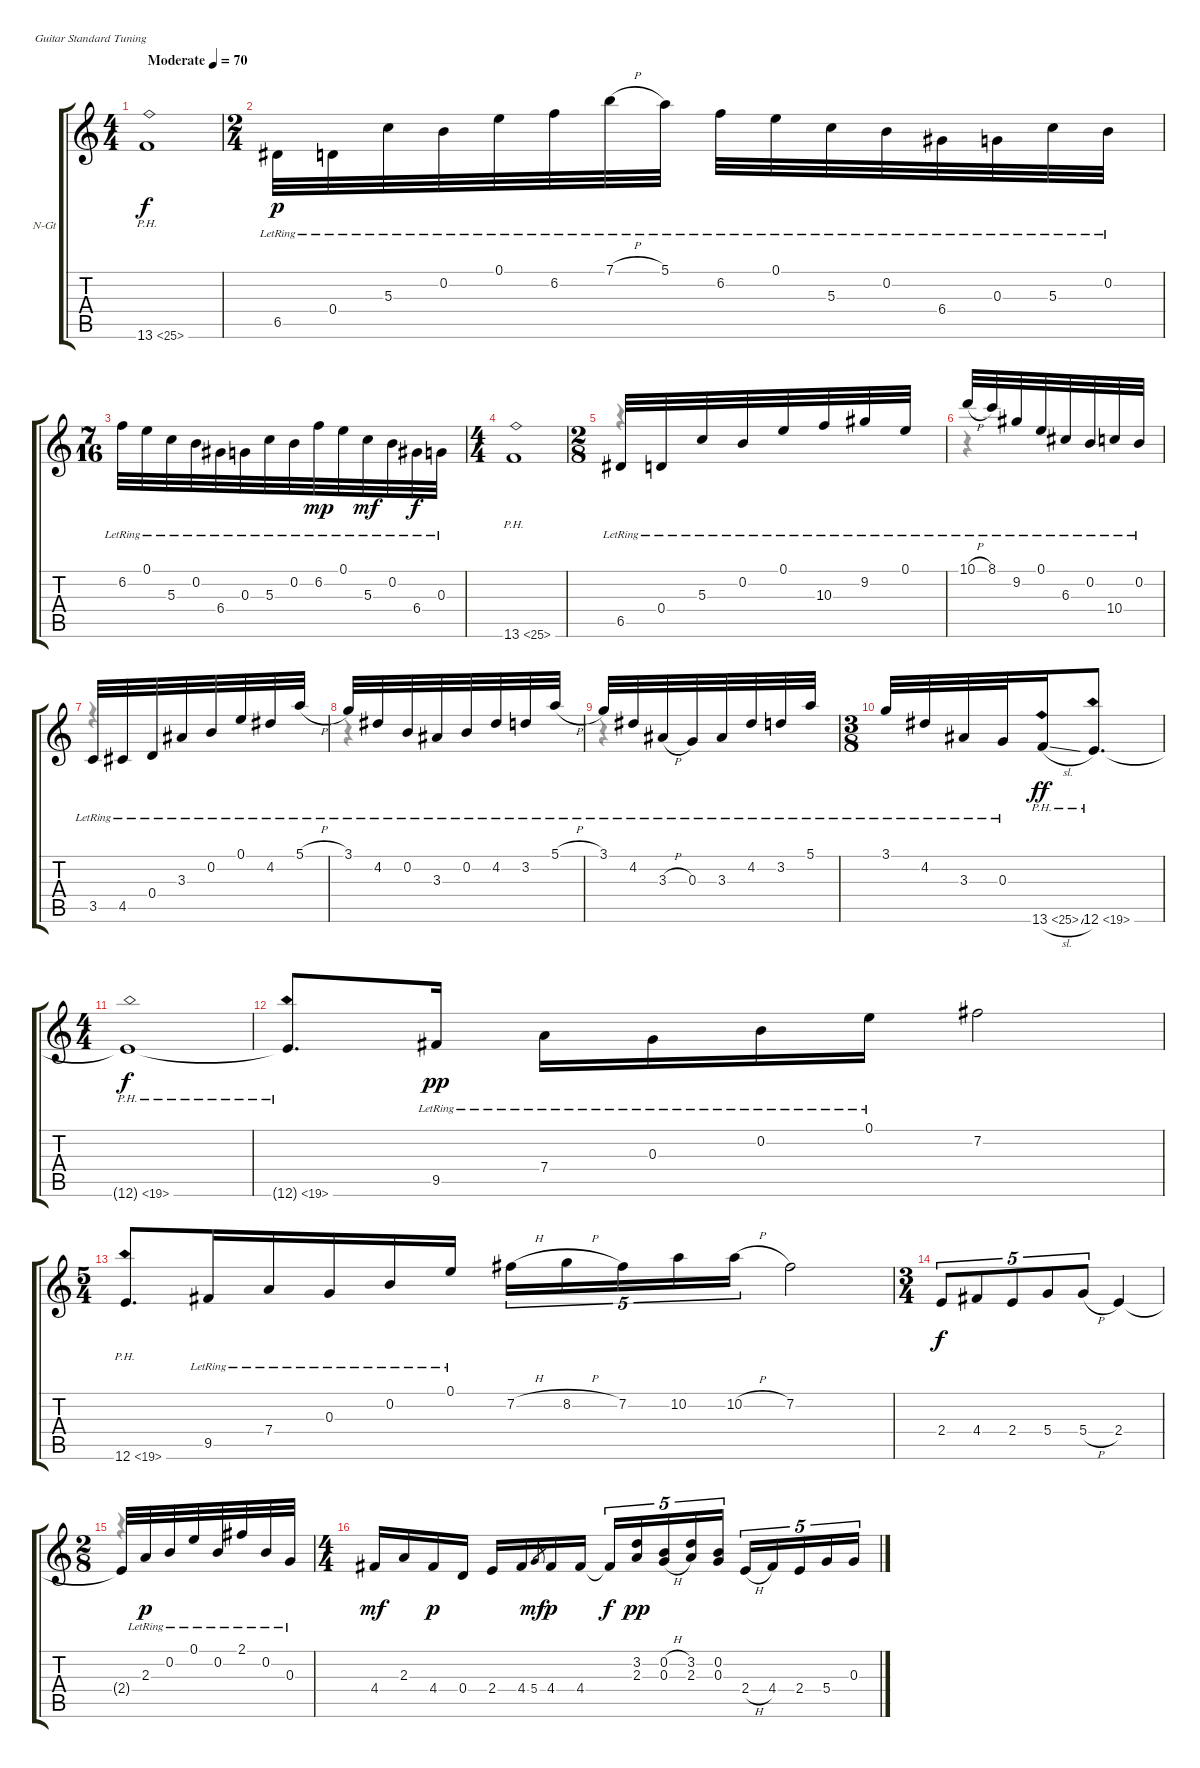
\bracketExtendMode groupsimilarinstruments
\firstSystemTrackNameOrientation horizontal
\otherSystemsTrackNameOrientation horizontal
\track ("Ãèòàðà" "N-Gt") {instrument acousticguitarnylon}
\staff {score tabs}
\tuning (E4 B3 G3 D3 A2 E2)
\voice
\ts (4 4)
\beaming (8 2 2 2 2)
\tempo (70 "Moderate")
\clef g2
\ks c
13.6{ph 12}.1{dy f instrument acousticguitarnylon} |
\ts (2 4)
\beaming (8 2 2)
6.5{lr}.32{dy p} 0.4{lr}.32 5.3{lr}.32 0.2{lr}.32 0.1{lr}.32 6.2{lr}.32 7.1{h lr}.32 5.1{lr}.32 6.2{lr}.32 0.1{lr}.32 5.3{lr}.32 0.2{lr}.32 6.4{lr}.32 0.3{lr}.32 5.3{lr}.32 0.2{lr}.32 |
\ts (7 16)
\beaming (8 3)
6.2{lr}.32 0.1{lr}.32{beam merge} 5.3{lr}.32 0.2{lr}.32{beam merge} 6.4{lr}.32 0.3{lr}.32{beam merge} 5.3{lr}.32 0.2{lr}.32 6.2{lr}.32{dy mp} 0.1{lr}.32{beam merge} 5.3{lr}.32{dy mf} 0.2{lr}.32{beam merge} 6.4{lr}.32{dy f} 0.3{lr}.32 |
\ts (4 4)
\beaming (8 2 2 2 2)
13.6{ph 12}.1 |
\ts (2 8)
\beaming (8 2)
6.5{lr}.32 0.4{lr}.32 5.3{lr}.32 0.2{lr}.32{beam merge} 0.1{lr}.32 10.3{lr}.32 9.2{lr}.32 0.1{lr}.32 |
10.1{h lr}.32 8.1{lr}.32 9.2{lr}.32 0.1{lr}.32{beam merge} 6.3{lr}.32 0.2{lr}.32 10.4{lr}.32 0.2{lr}.32 |
3.5{lr}.32 4.5{lr}.32 0.4{lr}.32 3.3{lr}.32{beam merge} 0.2{lr}.32 0.1{lr}.32 4.2{lr}.32 5.1{h lr}.32 |
3.1{lr}.32 4.2{lr}.32 0.2{lr}.32 3.3{lr}.32{beam merge} 0.2{lr}.32 4.2{lr}.32 3.2{lr}.32 5.1{h lr}.32 |
3.1{lr}.32 4.2{lr}.32 3.3{h lr}.32 0.3{lr}.32{beam merge} 3.3{lr}.32 4.2{lr}.32 3.2{lr}.32 5.1{lr}.32 |
\ts (3 8)
\beaming (8 3)
3.1{lr}.32 4.2{lr}.32 3.3{lr}.32 0.3{lr}.32 13.6{ph 12 sl}.16{dy ff} 12.6{ph 7}.8{d} |
\ts (4 4)
\beaming (8 2 2 2 2)
12.6{ph 7 t}.1{dy f} |
12.6{ph 7 t}.8{d} 9.5{lr}.16{dy pp} 7.4{lr}.16 0.3{lr}.16 0.2{lr}.16 0.1{lr}.16 7.2.2 |
\ts (5 4)
\beaming (8 6 4)
12.6{ph 7}.8{d} 9.5{lr}.16 7.4{lr}.16 0.3{lr}.16 0.2{lr}.16 0.1{lr}.16 7.2{h}.16{tu (5 4)} 8.2{h}.16{tu (5 4)} 7.2.16{tu (5 4)} 10.2.16{tu (5 4)} 10.2{h}.16{tu (5 4)} 7.2.2 |
\ts (3 4)
\beaming (8 2 2 2)
2.4.8{tu (5 4) dy f} 4.4.8{tu (5 4)} 2.4.8{tu (5 4) beam merge} 5.4.8{tu (5 4)} 5.4{h}.8{tu (5 4)} 2.4.4 |
\ts (2 8)
\beaming (8 2)
2.4{t}.32 2.3{lr}.32{dy p} 0.2{lr}.32 0.1{lr}.32{beam merge} 0.2{lr}.32 2.1{lr}.32 0.2{lr}.32 0.3{lr}.32 |
\ts (4 4)
\beaming (8 2 2 2 2)
4.4.16{dy mf} 2.3.16 4.4.16{dy p} 0.4.16 2.4.16 4.4.16 5.4.8{gr dy mf} 4.4.16{dy p} 4.4.16 4.4{t}.16{tu (5 4) dy f} (3.2 2.3).16{tu (5 4) dy pp} (0.2{h} 0.3{h}).16{tu (5 4)} (3.2 2.3).16{tu (5 4)} (0.2 0.3).16{tu (5 4)} 2.4{h}.16{tu (5 4)} 4.4.16{tu (5 4)} 2.4.16{tu (5 4)} 5.4.16{tu (5 4)} 0.3.16{tu (5 4)}
\voice
\clef g2
\ottava regular
\simile none
\ks c
|
|
|
|
r.4{dy mf} |
r.4 |
r.4 |
r.4 |
r.4 |
|
|
|
|
|
r.4{dy mf} |
